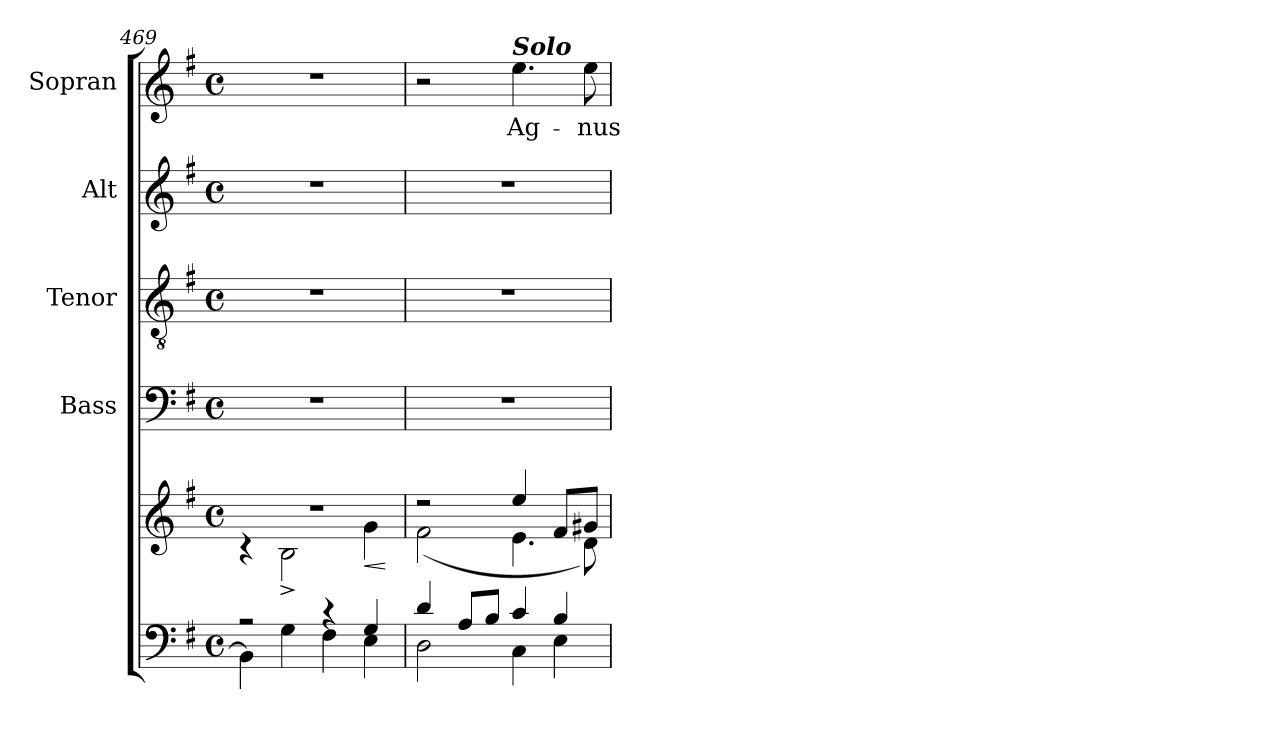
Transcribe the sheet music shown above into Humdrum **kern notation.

**kern	**kern	**dynam	**kern	**kern	**kern	**kern	**text
*part5	*part5	*part5	*part4	*part3	*part2	*part1	*part1
*staff6	*staff5	*staff5/6	*staff4	*staff3	*staff2	*staff1	*staff1
*	*	*	*I"Bass	*I"Tenor	*I"Alt	*I"Sopran	*
*	*	*	*I'B.	*I'T.	*I'A.	*I'S.	*
*clefF4	*clefG2	*	*clefF4	*clefGv2	*clefG2	*clefG2	*
*k[f#]	*k[f#]	*	*k[f#]	*k[f#]	*k[f#]	*k[f#]	*
*G:	*G:	*	*G:	*G:	*G:	*G:	*
*M4/4	*M4/4	*	*M4/4	*M4/4	*M4/4	*M4/4	*
*met(c)	*met(c)	*	*met(c)	*met(c)	*met(c)	*met(c)	*
=469	=469	=469	=469	=469	=469	=469	=469
*^	*^	*	*	*	*	*	*
2rA	4BB\]	1r	4rc	.	1r	1r	1r	1r	.
.	4G\	.	2B^<\	.	.	.	.	.	.
4rc	4F#\	.	.	.	.	.	.	.	.
!	!	!	!	!LO:HP:b	!	!	!	!	!
4G/	4E\	.	4g\	<	.	.	.	.	.
*v	*v	*	*	*	*	*	*	*	*
*	*v	*v	*	*	*	*	*	*
.	.	[	.	.	.	.	.
=470	=470	=470	=470	=470	=470	=470	=470
*^	*^	*	*	*	*	*	*
4d/	2D\	2rdd	(<2f#\	.	1r	1r	1r	2r	.
8A/L	.	.	.	.	.	.	.	.	.
8B/J	.	.	.	.	.	.	.	.	.
!	!	!	!	!	!	!	!	!LO:TX:a:Bi:t=Solo	!
!	!	!	!	!	!	!	!	!	!LO:LY:b
4c/	4C\	4ee/	4.e\	.	.	.	.	4.ee\	Ag-
4B/	4E\	8f#/L	.	.	.	.	.	.	.
!	!	!	!	!	!	!	!	!	!LO:LY:b
.	.	8g#X/J	8d\)	.	.	.	.	8ee\	-nus
*v	*v	*	*	*	*	*	*	*	*
*	*v	*v	*	*	*	*	*	*
=	=	=	=	=	=	=	=
*-	*-	*-	*-	*-	*-	*-	*-
